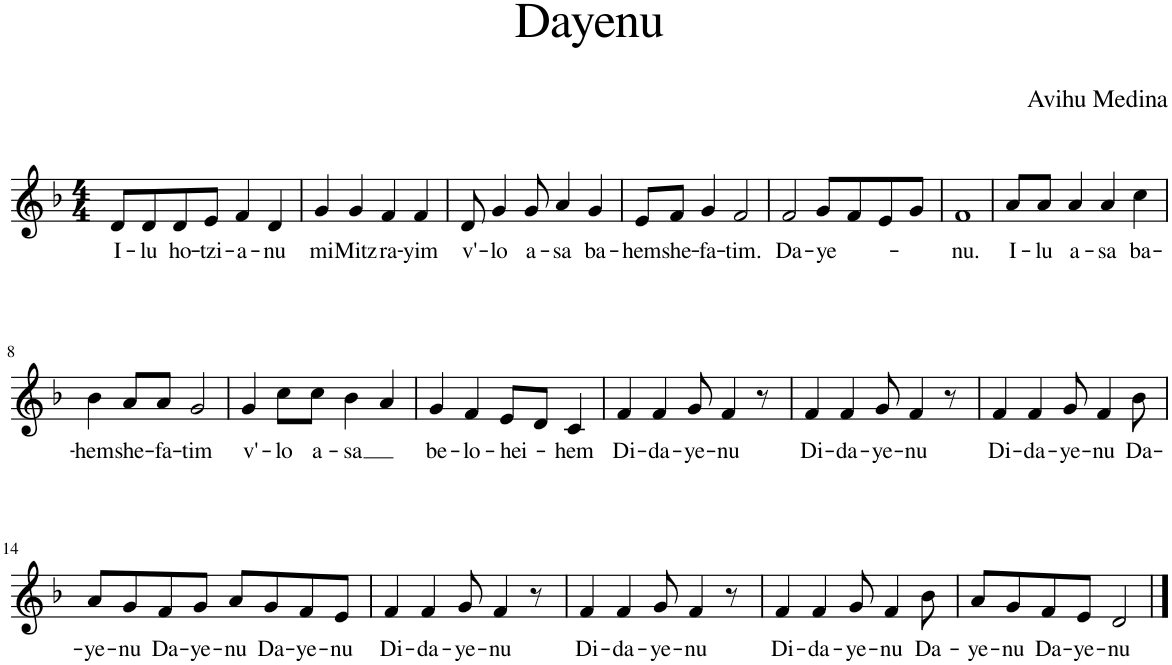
**kern	**text
*part1	*part1
*staff1	*staff1
*I"Trumpet in Bb	*
*I'Tpt. in Bb	*
*clefG2	*
*Trd1c2	*
*k[b-]	*
*M4/4	*
=1	=1
!	!LO:LY:b
8d/L	I-
!	!LO:LY:b
8d/	-lu
!	!LO:LY:b
8d/	ho-
!	!LO:LY:b
8e/J	-tzi-
!	!LO:LY:b
4f/	-a-
!	!LO:LY:b
4d/	-nu
=2	=2
!	!LO:LY:b
4g/	mi-
!	!LO:LY:b
4g/	-Mitz-
!	!LO:LY:b
4f/	-ra-
!	!LO:LY:b
4f/	-yim
=3	=3
!	!LO:LY:b
8d/	v'-
!	!LO:LY:b
4g/	-lo
!	!LO:LY:b
8g/	a-
!	!LO:LY:b
4a/	-sa
!	!LO:LY:b
4g/	ba-
=4	=4
!	!LO:LY:b
8e/L	-hem
!	!LO:LY:b
8f/J	she-
!	!LO:LY:b
4g/	-fa-
!	!LO:LY:b
2f/	-tim.
=5	=5
!	!LO:LY:b
2f/	Da-
!	!LO:LY:b
8g/L	-ye-
8f/	.
8e/	.
8g/J	.
=6	=6
!	!LO:LY:b
1f	-nu.
=7	=7
!	!LO:LY:b
8a/L	I-
!	!LO:LY:b
8a/J	-lu
!	!LO:LY:b
4a/	a-
!	!LO:LY:b
4a/	-sa
!	!LO:LY:b
4cc\	ba-
!!LO:LB:g=z
=8	=8
!	!LO:LY:b
4b-\	-hem
!	!LO:LY:b
8a/L	she-
!	!LO:LY:b
8a/J	-fa-
!	!LO:LY:b
2g/	-tim
=9	=9
!	!LO:LY:b
4g/	v'-
!	!LO:LY:b
8cc\L	-lo
!	!LO:LY:b
8cc\J	a-
!	!LO:LY:b
4b-\	-sa
4a/	.
=10	=10
!	!LO:LY:b
4g/	be-
!	!LO:LY:b
4f/	-lo-
!	!LO:LY:b
8e/L	-hei-
8d/J	.
!	!LO:LY:b
4c/	-hem
=11	=11
!	!LO:LY:b
4f/	Di-
!	!LO:LY:b
4f/	-da-
!	!LO:LY:b
8g/	-ye-
!	!LO:LY:b
4f/	-nu
8r	.
=12	=12
!	!LO:LY:b
4f/	Di-
!	!LO:LY:b
4f/	-da-
!	!LO:LY:b
8g/	-ye-
!	!LO:LY:b
4f/	-nu
8r	.
=13	=13
!	!LO:LY:b
4f/	Di-
!	!LO:LY:b
4f/	-da-
!	!LO:LY:b
8g/	-ye-
!	!LO:LY:b
4f/	-nu
!	!LO:LY:b
8b-\	Da-
!!LO:LB:g=z
=14	=14
!	!LO:LY:b
8a/L	-ye-
!	!LO:LY:b
8g/	-nu
!	!LO:LY:b
8f/	Da-
!	!LO:LY:b
8g/J	-ye-
!	!LO:LY:b
8a/L	-nu
!	!LO:LY:b
8g/	Da-
!	!LO:LY:b
8f/	-ye-
!	!LO:LY:b
8e/J	-nu
=15	=15
!	!LO:LY:b
4f/	Di-
!	!LO:LY:b
4f/	-da-
!	!LO:LY:b
8g/	-ye-
!	!LO:LY:b
4f/	-nu
8r	.
=16	=16
!	!LO:LY:b
4f/	Di-
!	!LO:LY:b
4f/	-da-
!	!LO:LY:b
8g/	-ye-
!	!LO:LY:b
4f/	-nu
8r	.
=17	=17
!	!LO:LY:b
4f/	Di-
!	!LO:LY:b
4f/	-da-
!	!LO:LY:b
8g/	-ye-
!	!LO:LY:b
4f/	-nu
!	!LO:LY:b
8b-\	Da-
=18	=18
!	!LO:LY:b
8a/L	-ye-
!	!LO:LY:b
8g/	-nu
!	!LO:LY:b
8f/	Da-
!	!LO:LY:b
8e/J	-ye-
!	!LO:LY:b
2d/	-nu
==	==
*-	*-
